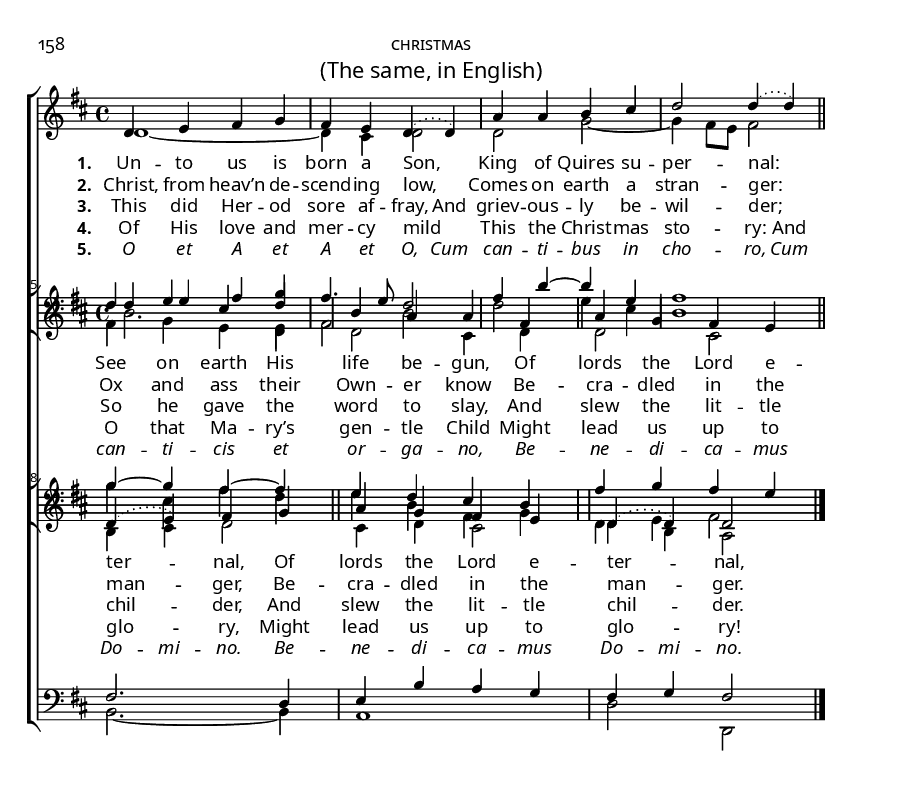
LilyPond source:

\version "2.14.2"
\include "util.ly"
\header {
    %title = \markup{\override #'(font-name . "Garamond Premier Pro Semibold"){ \abs-fontsize #15 \smallCapsOldStyle"Unto us is born a Son"}}
    subtitle = \markup{\override #'(font-name . "Garamond Premier Pro"){ \abs-fontsize #10.5 "(The same, in English)"}}
    %poet = \markup{\oldStyleNum"Words and tune (14th cent.) from" \italic"Piæ Cantiones," 1582}
    %composer = \markup\oldStyleNum"Arranged by G.H. Palmer"
  }\paper {
  print-all-headers = ##f
  paper-height = 9\in
  paper-width = 6\in
  indent = 0\in
  %system-system-spacing = #'((basic-distance . 10) (padding . 0))
  system-system-spacing =
    #'((basic-distance . 0)
       (minimum-distance . 0)
       (padding . -10)
       (stretchability . 100))
  score-markup-spacing =
    #'((basic-distance . 0)
       (minimum-distance . 0)
       (padding . 0)
       (stretchability . 75))
  markup-system-spacing = 
    #'((basic-distance . 0)
       (minimum-distance . 0)
       (padding . 0)
       (stretchability . 0))
  last-bottom-spacing = 
    #'((basic-distance . 0)
       (minimum-distance . 0)
       (padding . -0.5)
       (stretchability . 0))
  ragged-last-bottom = ##t
  ragged-bottom = ##f
  two-sided = ##t
  inner-margin = 0.5\in
  outer-margin = 0.25\in
  top-margin = 0.25\in
  bottom-margin = 0.25\in
  first-page-number = #158
  print-first-page-number = ##t
  headerLine = \markup{\override #'(font-name . "Garamond Premier Pro") \smallCapsOldStyle"christmas"}
  oddHeaderMarkup = \markup\fill-line{
     \override #'(font-name . "Garamond Premier Pro")\abs-fontsize #8.5
     \combine 
        \fill-line{"" \on-the-fly #print-page-number-check-first
        \oldStylePageNum""
        }
        \fill-line{\headerLine}
  }
  evenHeaderMarkup = \markup {
     \override #'(font-name . "Garamond Premier Pro")\abs-fontsize #8.5
     \combine
        \on-the-fly #print-page-number-check-first
        \oldStylePageNum""
        \fill-line{\headerLine}
  }
}
#(set-global-staff-size 14.8) \paper{ #(define fonts (make-pango-font-tree "GoudyOlSt BT" "Garamond Premier Pro" "Garamond Premier Pro" (/ 14.8 20))) }













global = {
  \key d \major
  \time 4/4
  \autoBeamOff
  \override DynamicLineSpanner #'staff-padding = #0.0
  \override DynamicLineSpanner #'Y-extent = #'(-1 . 1)
}

sopMusic = \relative c' {
  d4 e fis g |
  fis e \slurDotted d4( d) |
  a'4 a b cis |
  d2 d4( d) \bar "||"
  d4 e cis d |
  
  b a a fis |
  a g fis e |
  d( e) fis g |
  a g fis e |
  d4( d) d2 \bar "|."
}
sopWords = \lyricmode {
  
}

altoMusic = \relative c' {
  d1~|
  d4 cis d2 |
  d g~ |
  g4 fis8[ e] fis2 \bar "||"
  fis4 g e d |
  
  d2 cis4 d |
  d2 cis |
  b4 cis d2 |
  cis4 d cis2 |
  d4 b a2 \bar "|."
}
altoWords = \lyricmode {
  \set stanza = #"1. "
  \set ignoreMelismata = ##t
  Un -- to us is born a Son, _
  King of Quires su -- per -- nal: _
  \unset ignoreMelismata
  See on earth His life be -- gun,
  Of lords the Lord e -- ter -- nal,
  Of lords the Lord e -- ter -- nal,
}
altoWordsII = \lyricmode {
  \set stanza = #"2. "
  Christ, from heav’n de -- scend -- ing low,
  Comes on earth a stran -- ger:
  Ox and ass their Own -- er know
  Be -- cra -- dled in the man -- ger,
  Be -- cra -- dled in the man -- ger.

}
altoWordsIII = \lyricmode {
  \set stanza = #"3. "
  \set ignoreMelismata = ##t
  This did Her -- od sore af -- fray,
  \unset ignoreMelismata
  And griev -- ous -- ly be -- wil -- der;
  So he gave the word to slay,
  And slew the lit -- tle chil -- der,
  And slew the lit -- tle chil -- der.
}
altoWordsIV = \lyricmode {
  \set stanza = #"4. "
  Of His love and mer -- cy mild
  \set ignoreMelismata = ##t
  This the Christ -- mas sto -- ry:
  \unset ignoreMelismata
  And O that Ma -- ry’s gen -- tle Child
  Might lead us up to glo -- ry,
  Might lead us up to glo -- ry!
  
}
altoWordsV = \lyricmode {
  \set stanza = #"5. "
  \set ignoreMelismata = ##t
  \markup\italic O \markup\italic et \markup\italic A \markup\italic et \markup\italic A \markup\italic et \markup\italic O,
  \markup\italic Cum \markup\italic can -- \markup\italic ti -- \markup\italic bus \markup\italic in \markup\italic cho -- \markup\italic ro,
  \markup\italic Cum \markup\italic can -- \markup\italic ti -- \markup\italic cis \markup\italic et \markup\italic or -- \markup\italic ga -- \markup\italic no,
  \markup\italic Be -- \markup\italic ne -- \markup\italic di -- \markup\italic ca -- \markup\italic mus \markup\italic Do -- \markup\italic mi -- \markup\italic no.
  \markup\italic Be -- \markup\italic ne -- \markup\italic di -- \markup\italic ca -- \markup\italic mus \markup\italic Do -- \markup\italic mi -- \markup\italic no.
}
altoWordsVI = \lyricmode {
  \set stanza = #"6. "
  \set ignoreMelismata = ##t
}
tenorMusic = \relative c' {
  fis,4 g a b |
  a4. g8 fis2 |
  a4 d~ d g, |
  a1 \bar "||"
  b4~b a~ a |
  
  g fis e d |
  a' b a g |
  fis2. d4 |
  e b' a g |
  fis g fis2 \bar "|."
}
tenorWords = \lyricmode {

}

bassMusic = \relative c {
  d2. g,4 |
  a2 d |
  fis g4 e |
  d1 \bar "||"
  b'4 e, a fis |
  
  g d a b |
  fis g a2 |
  b2.~ b4 |
  a1 |
  d2 d, \bar "|."
}
bassWords = \lyricmode {

}

pianoRH = \relative c' {
  
}
pianoLH = \relative c' {
  
}

\score {
  <<
   \new ChoirStaff <<
    \new Staff = women <<
      \new Voice = "sopranos" { \voiceOne << \global \sopMusic >> }
      \new Voice = "altos" { \voiceTwo << \global \altoMusic >> }
    >>
    \new Lyrics \with { alignAboveContext = #"women" \override VerticalAxisGroup #'nonstaff-relatedstaff-spacing = #'((basic-distance . 1))} \lyricsto "sopranos" \sopWords
    \new Lyrics = "altosVI"  \with { alignBelowContext = #"women" } \lyricsto "sopranos" \altoWordsVI
    \new Lyrics = "altosV"  \with { alignBelowContext = #"women" } \lyricsto "sopranos" \altoWordsV
    \new Lyrics = "altosIV"  \with { alignBelowContext = #"women" } \lyricsto "sopranos" \altoWordsIV
    \new Lyrics = "altosIII"  \with { alignBelowContext = #"women" } \lyricsto "sopranos" \altoWordsIII
    \new Lyrics = "altosII"  \with { alignBelowContext = #"women" } \lyricsto "sopranos" \altoWordsII
    \new Lyrics = "altos"  \with { alignBelowContext = #"women" } \lyricsto "sopranos" \altoWords
   \new Staff = men <<
      \clef bass
      \new Voice = "tenors" { \voiceOne << \global \tenorMusic >> }
      \new Voice = "basses" { \voiceTwo << \global \bassMusic >> }
    >>
    \new Lyrics \with { alignAboveContext = #"men" \override VerticalAxisGroup #'nonstaff-relatedstaff-spacing = #'((basic-distance . 1)) } \lyricsto "tenors" \tenorWords
    \new Lyrics \with { alignBelowContext = #"men" \override VerticalAxisGroup #'nonstaff-relatedstaff-spacing = #'((basic-distance . 1)) } \lyricsto "basses" \bassWords
  >>
%    \new PianoStaff << \new Staff { \new Voice { \pianoRH } } \new Staff { \clef "bass" \pianoLH } >>
  >>
  \layout {
%6.14 \context {\Lyrics\override LyricText #'font-size = #0.9 }
    #(define fonts (make-pango-font-tree "GoudyOlSt BT" "Garamond Premier Pro" "Garamond Premier Pro" (/ 14.5 20)))
    \context {
      \Score
      %\override SpacingSpanner #'base-shortest-duration = #(ly:make-moment 1 8)
      %\override SpacingSpanner #'common-shortest-duration = #(ly:make-moment 1 4)
    }
    \context {
      % Remove all empty staves
      % \Staff \RemoveEmptyStaves \override VerticalAxisGroup #'remove-first = ##t
    }
    \context {
      \Lyrics
      \override LyricText #'X-offset = #center-on-word
    }
  }
  
  \midi {
    \tempo 4 = 90
    \set Staff.midiInstrument = "flute"
  
    \context {
      \Voice
      \remove "Dynamic_performer"
    }
  }
}
